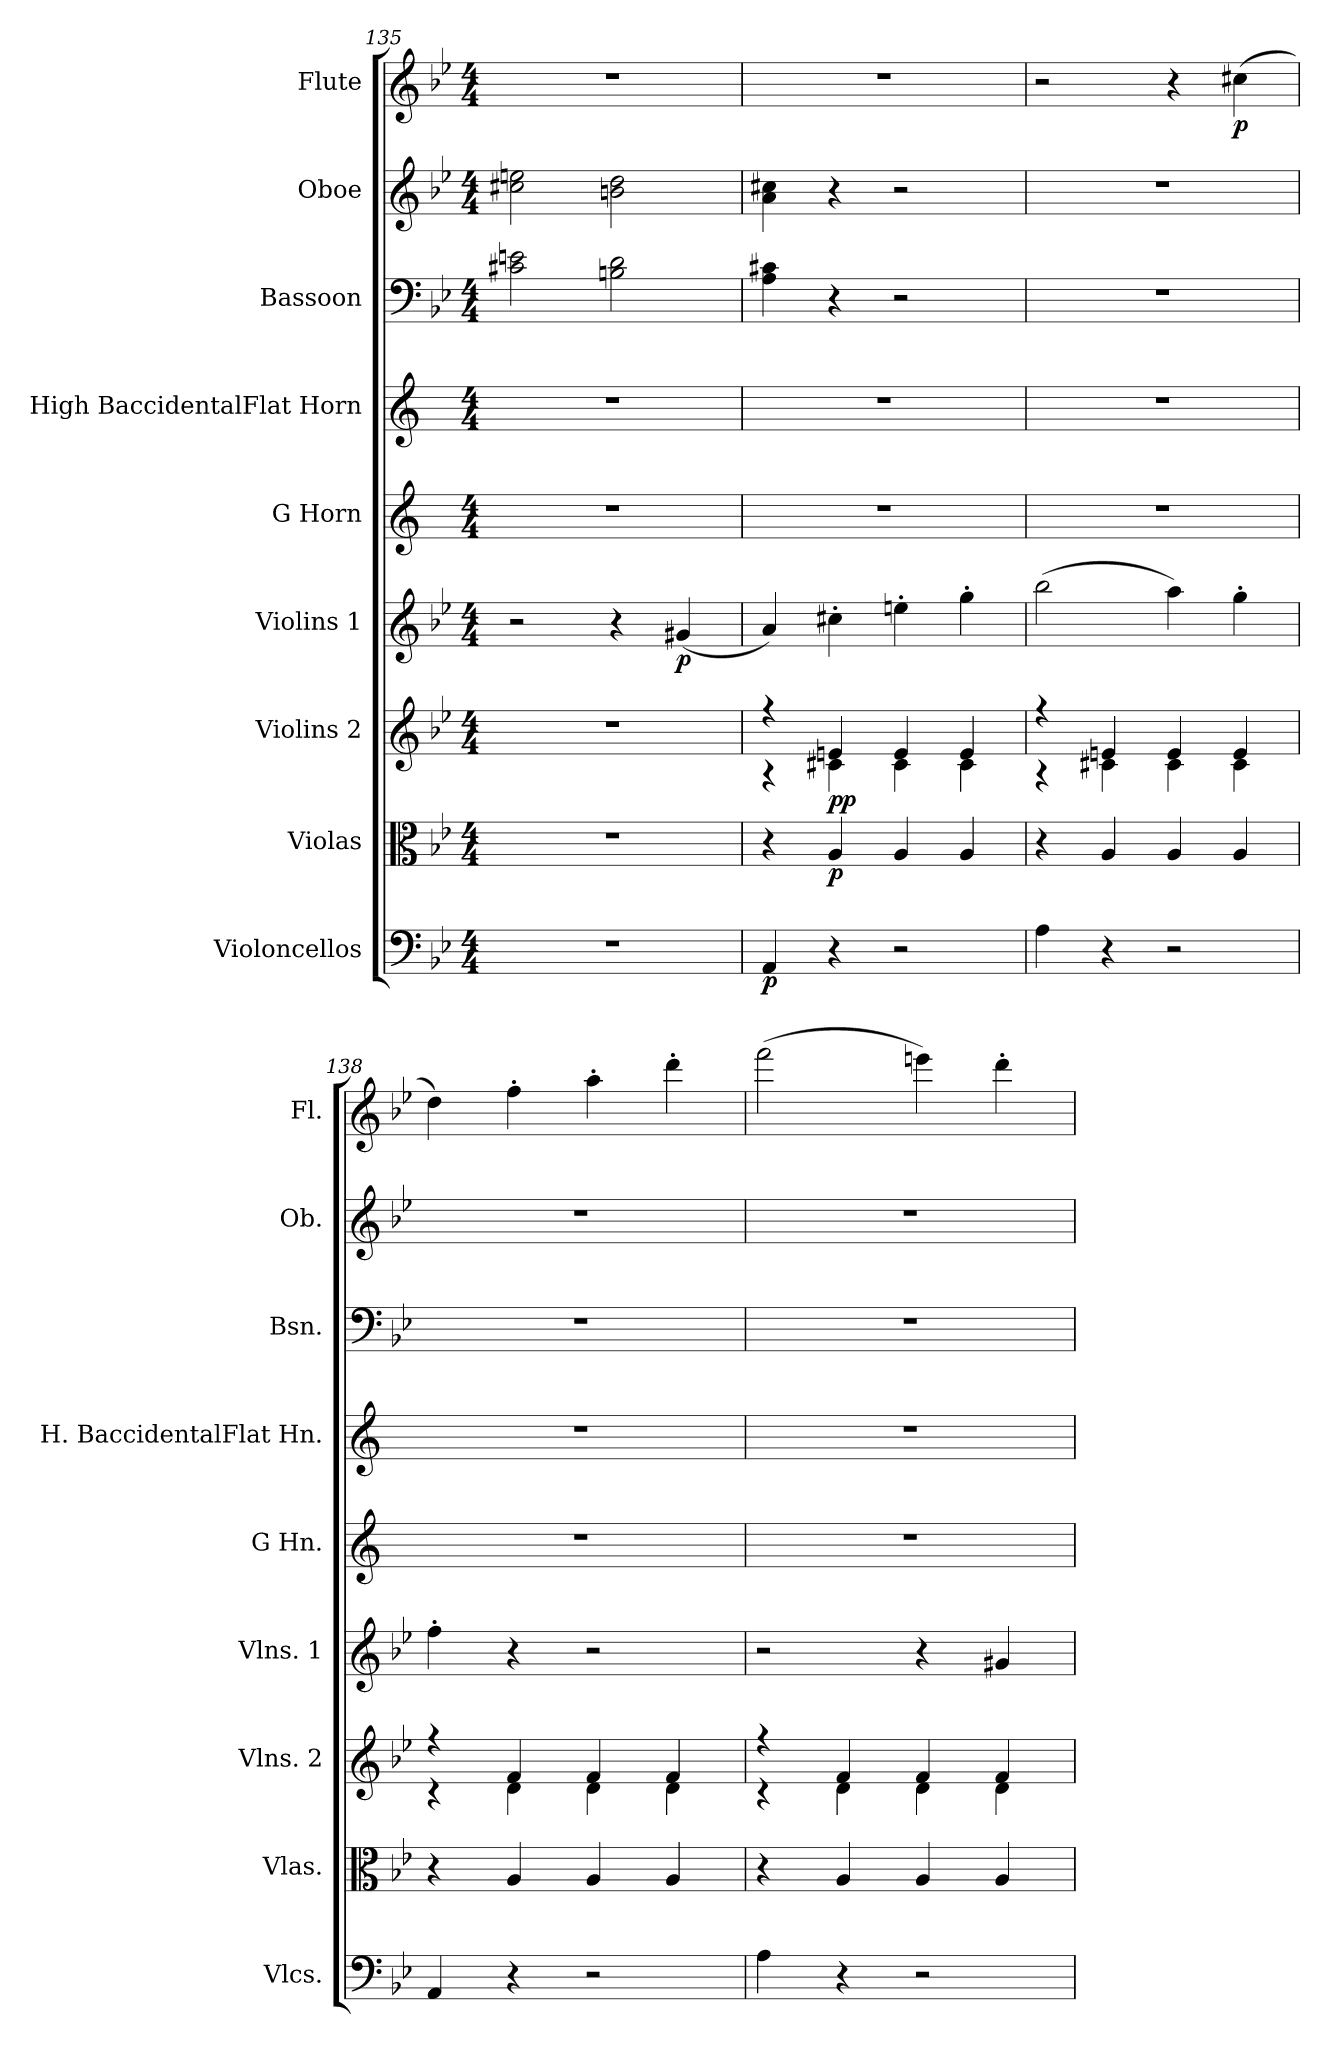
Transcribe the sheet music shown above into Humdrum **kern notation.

**kern	**dynam	**kern	**dynam	**kern	**dynam	**kern	**dynam	**kern	**kern	**kern	**kern	**kern	**dynam
*part9	*part9	*part8	*part8	*part7	*part7	*part6	*part6	*part5	*part4	*part3	*part2	*part1	*part1
*staff9	*staff9	*staff8	*staff8	*staff7	*staff7	*staff6	*staff6	*staff5	*staff4	*staff3	*staff2	*staff1	*staff1
*I"Violoncellos	*	*I"Violas	*	*I"Violins 2	*	*I"Violins 1	*	*I"G Horn	*I"High BaccidentalFlat Horn	*I"Bassoon	*I"Oboe	*I"Flute	*
*I'Vlcs.	*	*I'Vlas.	*	*I'Vlns. 2	*	*I'Vlns. 1	*	*I'G Hn.	*I'H. BaccidentalFlat Hn.	*I'Bsn.	*I'Ob.	*I'Fl.	*
*clefF4	*	*clefC3	*	*clefG2	*	*clefG2	*	*clefG2	*clefG2	*clefF4	*clefG2	*clefG2	*
*	*	*	*	*	*	*	*	*ITrd3c5	*ITrd1c2	*	*	*	*
*k[b-e-]	*	*k[b-e-]	*	*k[b-e-]	*	*k[b-e-]	*	*k[f#]	*k[b-e-]	*k[b-e-]	*k[b-e-]	*k[b-e-]	*
*M4/4	*	*M4/4	*	*M4/4	*	*M4/4	*	*M4/4	*M4/4	*M4/4	*M4/4	*M4/4	*
=135	=135	=135	=135	=135	=135	=135	=135	=135	=135	=135	=135	=135	=135
1r	.	1r	.	1r	.	2r	.	1r	1r	2c#X\ 2en\	2cc#X\ 2een\	1r	.
.	.	.	.	.	.	4r	.	.	.	2Bn\ 2d\	2bn\ 2dd\	.	.
!	!	!	!	!	!	!	!LO:DY:b	!	!	!	!	!	!
.	.	.	.	.	.	(4g#X/	p	.	.	.	.	.	.
=136	=136	=136	=136	=136	=136	=136	=136	=136	=136	=136	=136	=136	=136
*	*	*	*	*^	*	*	*	*	*	*	*	*	*
!	!LO:DY:b	!	!	!	!	!	!	!	!	!	!	!	!	!
4AA/	p	4r	.	4r	4r	.	4a/)	.	1r	1r	4A\ 4c#X\	4a\ 4cc#X\	1r	.
!	!	!	!LO:DY:b	!	!	!LO:DY:b	!	!	!	!	!	!	!	!
!	!	!	!	!	!	!LO:DY:n=1:b	!	!	!	!	!	!	!	!
4r	.	4A/	p	4en/	4c#X\	p p	4cc#X'\	.	.	.	4r	4r	.	.
2r	.	4A/	.	4e/	4c#\	.	4een'\	.	.	.	2r	2r	.	.
.	.	4A/	.	4e/	4c#\	.	4gg'\	.	.	.	.	.	.	.
=137	=137	=137	=137	=137	=137	=137	=137	=137	=137	=137	=137	=137	=137	=137
4A\	.	4r	.	4r	4r	.	(2bb-\	.	1r	1r	1r	1r	2r	.
4r	.	4A/	.	4en/	4c#X\	.	.	.	.	.	.	.	.	.
2r	.	4A/	.	4e/	4c#\	.	4aa\)	.	.	.	.	.	4r	.
!	!	!	!	!	!	!	!	!	!	!	!	!	!	!LO:DY:b
.	.	4A/	.	4e/	4c#\	.	4gg'\	.	.	.	.	.	(4cc#X\	p
=138	=138	=138	=138	=138	=138	=138	=138	=138	=138	=138	=138	=138	=138	=138
4AA/	.	4r	.	4r	4r	.	4ff'\	.	1r	1r	1r	1r	4dd\)	.
4r	.	4A/	.	4f/	4d\	.	4r	.	.	.	.	.	4ff'\	.
2r	.	4A/	.	4f/	4d\	.	2r	.	.	.	.	.	4aa'\	.
.	.	4A/	.	4f/	4d\	.	.	.	.	.	.	.	4ddd'\	.
!!LO:PB:g=z
=139	=139	=139	=139	=139	=139	=139	=139	=139	=139	=139	=139	=139	=139	=139
4A\	.	4r	.	4r	4r	.	2r	.	1r	1r	1r	1r	(2fff\	.
4r	.	4A/	.	4f/	4d\	.	.	.	.	.	.	.	.	.
2r	.	4A/	.	4f/	4d\	.	4r	.	.	.	.	.	4eeen\)	.
.	.	4A/	.	4f/	4d\	.	4g#X/	.	.	.	.	.	4ddd'\	.
*	*	*	*	*v	*v	*	*	*	*	*	*	*	*	*
=	=	=	=	=	=	=	=	=	=	=	=	=	=
*-	*-	*-	*-	*-	*-	*-	*-	*-	*-	*-	*-	*-	*-
